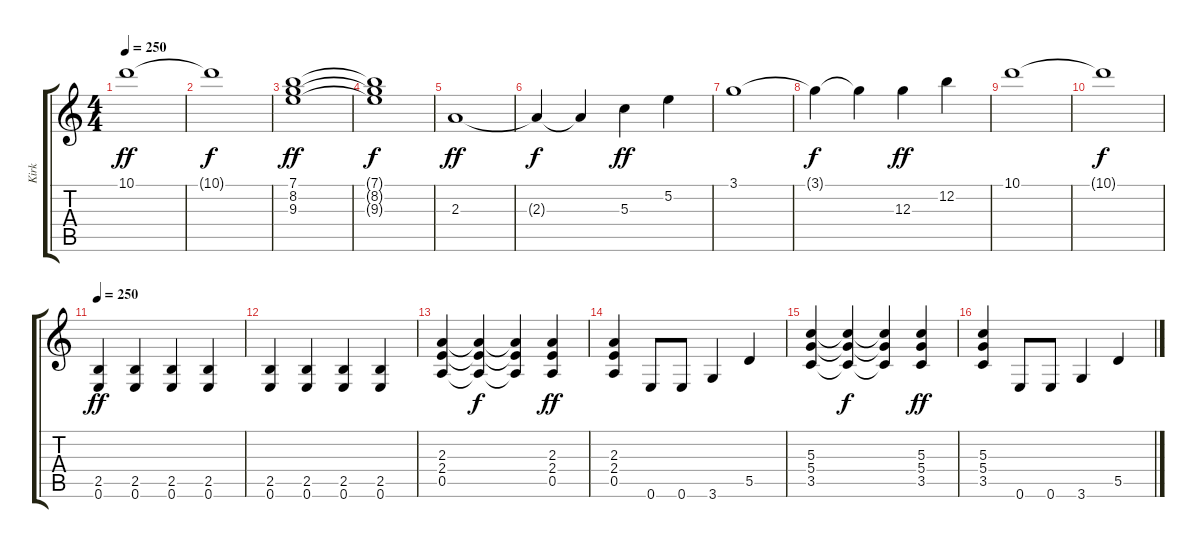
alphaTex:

\track ("Kirk" "Kirk") {instrument distortionguitar}
\staff {score tabs}
\tuning (E4 B3 G3 D3 A2 E2) {hide}
\ts (4 4)
\tempo 250
\clef g2
\ks c
10.1.1{dy ff} |
10.1{t}.1{dy f} |
(7.1 8.2 9.3).1{dy ff} |
(7.1{t} 8.2{t} 9.3{t}).1{dy f} |
2.3.1{dy ff} |
2.3{t}.4{dy f} 2.3{t}.4 5.3.4{dy ff} 5.2.4 |
3.1.1 |
3.1{t}.4{dy f} 3.1{t}.4 12.3.4{dy ff} 12.2.4 |
10.1.1 |
10.1{t}.1{dy f} |
\tempo 250
(2.5 0.6).4{dy ff volume 13 instrument distortionguitar} (2.5 0.6).4 (2.5 0.6).4 (2.5 0.6).4 |
(2.5 0.6).4 (2.5 0.6).4 (2.5 0.6).4 (2.5 0.6).4 |
(2.3 2.4 0.5).4 (2.3{t} 2.4{t} 0.5{t}).4{dy f} (2.3{t} 2.4{t} 0.5{t}).4 (2.3 2.4 0.5).4{dy ff} |
(2.3 2.4 0.5).4 0.6.8 0.6.8 3.6.4 5.5.4 |
(5.3 5.4 3.5).4 (5.3{t} 5.4{t} 3.5{t}).4{dy f} (5.3{t} 5.4{t} 3.5{t}).4 (5.3 5.4 3.5).4{dy ff} |
(5.3 5.4 3.5).4 0.6.8 0.6.8 3.6.4 5.5.4
